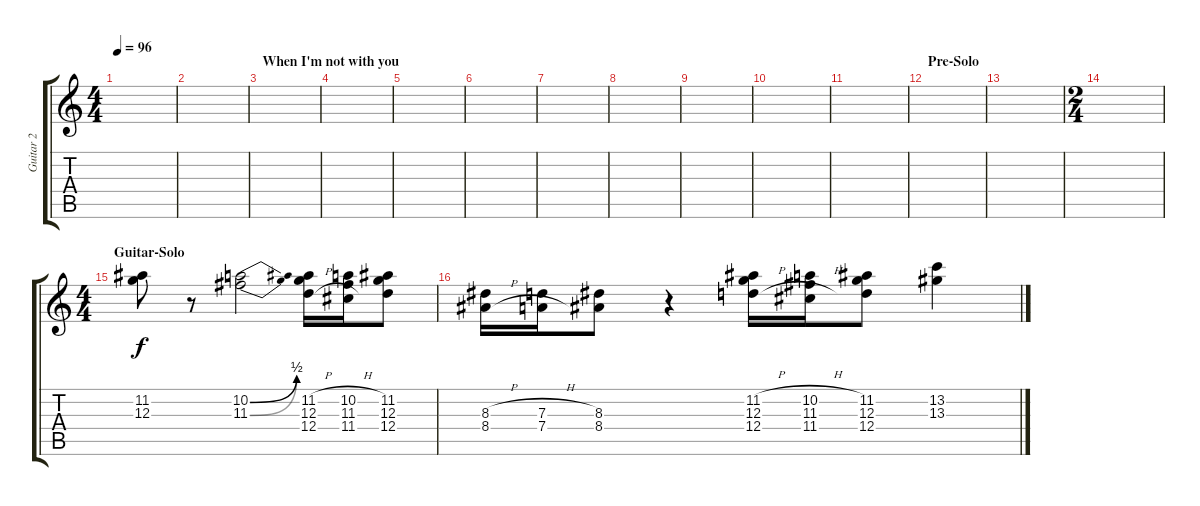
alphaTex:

\track ("Guitar 2" "Guitar 2") {instrument electricguitarclean}
\staff {score tabs}
\tuning (E4 B3 G3 D3 A2 E2) {hide}
\ts (4 4)
\tempo 96
\clef g2
\ks c
|
|
\section ("" "When I'm not with you")
|
|
|
|
|
|
|
|
|
\section ("" "Pre-Solo")
|
|
\ts (2 4)
|
\ts (4 4)
\section ("" "Guitar-Solo")
(11.2 12.3).8 r.8 (10.2{be (bend 0 0 60 2)} 11.3{be (bend 0 0 60 2)}).2 (11.2{h} 12.3{h} 12.4{h}).16 (10.2{h} 11.3{h} 11.4{h}).16 (11.2 12.3 12.4).8 |
(8.3{h} 8.4{h}).16 (7.3{h} 7.4{h}).16 (8.3 8.4).8 r.4 (11.2{h} 12.3{h} 12.4{h}).16 (10.2{h} 11.3{h} 11.4{h}).16 (11.2 12.3 12.4).8 (13.2{ss} 13.3{ss}).4
